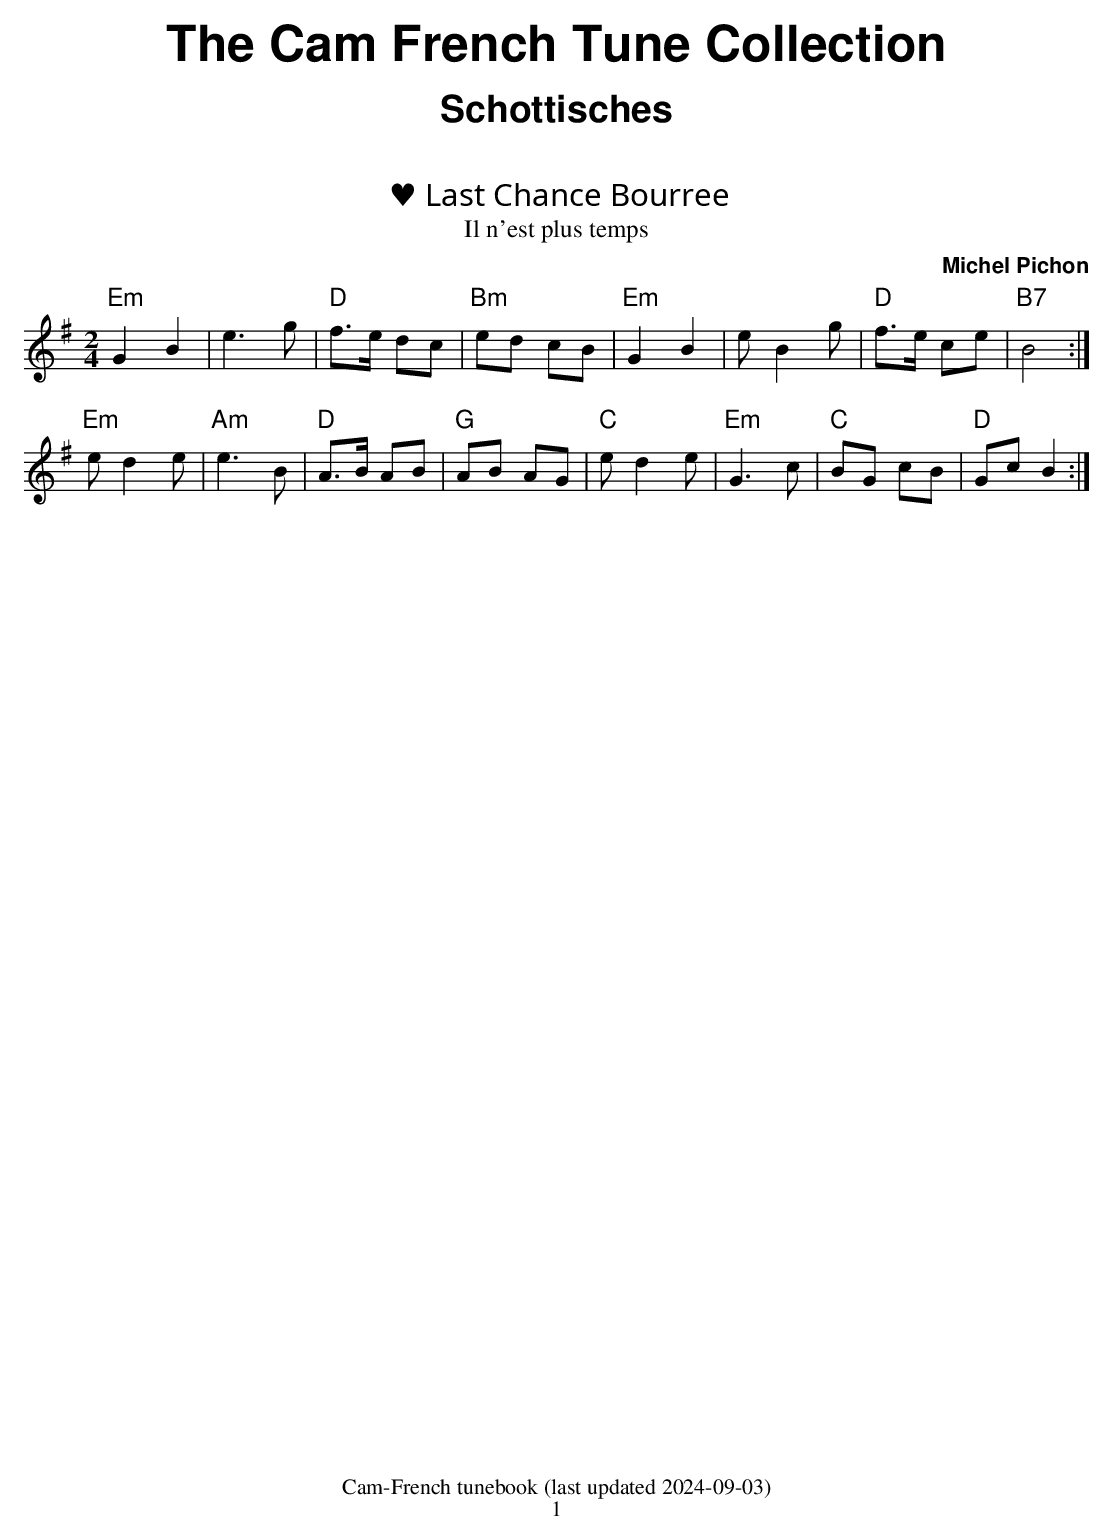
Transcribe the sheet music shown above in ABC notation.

X:1
T:♥ Last Chance Bourree
T:Il n'est plus temps
C:Michel Pichon
M:2/4
L:1/8
K:Em
"Em"G2B2|e3g|"D"f>e dc|"Bm"ed cB|"Em"G2B2|eB2g|"D"f>e ce|"B7"B4:|
"Em"ed2e|"Am"e3B|"D"A>B AB|"G"AB AG|"C"ed2e|"Em"G3c|"C"BG cB|"D"Gc B2:|
